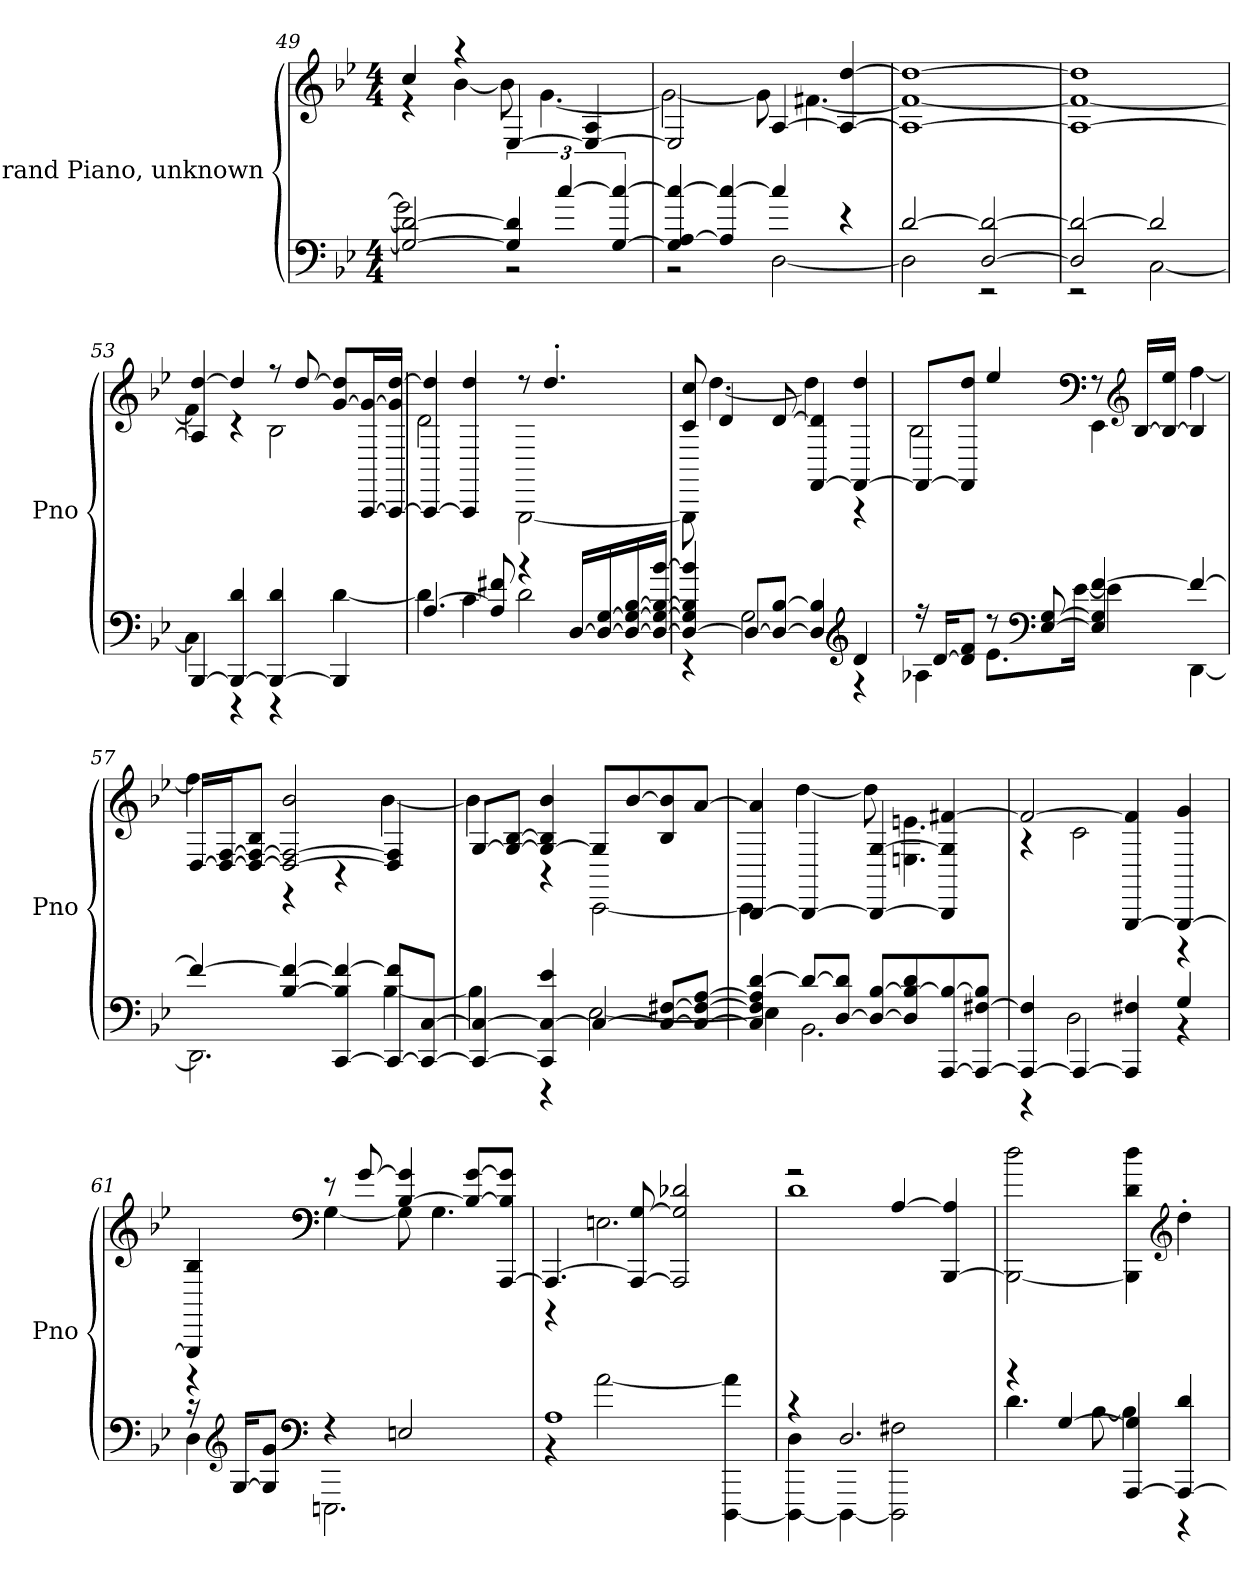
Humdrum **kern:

**kern	**kern
*part1	*part1
*staff2	*staff1
*I"Grand Piano, unknown	*
*I'Pno	*
*clefF4	*clefG2
*k[b-e-]	*k[b-e-]
*M4/4	*M4/4
=49	=49
*^	*^
2G/_ 2d/_	2g\]	4cc/	4r
.	.	4r	[4b-\
6G/] 6d/]	2r	[4E-/	8b-\]
.	.	.	[4.g\
[6cc/	.	.	.
.	.	4E-/_ 4A/	.
[6G/ 6cc/_	.	.	.
=50	=50	=50	=50
4G/] [4A/ 4cc/_	2r	2E-/]	2g\_
4A/] 4cc/_	.	.	.
4cc/]	[2D\	[4A/	8g\]
.	.	.	[4.f#X\
4r	.	4A/_ [4dd/	.
!!LO:LB:g=z	!!
=51	=51	=51	=51
[2d/	2D\]	1A_ 1dd_	1f#_
[2D/ 2d/_	2r	.	.
=52	=52	=52	=52
2D/] 2d/_	2r	1A_ 1dd]	1f#_
2d/]	[2C\	.	.
=53	=53	=53	=53
[4BBB-/	4C\]	4A/] [4dd/	4f#\]
4BBB-/_ 4d/	4r	4dd/]	4r
4BBB-/_ 4d/	4r	8r	2B-\
.	.	[8dd/	.
4BBB-/]	[4d\	[8g/ 8dd/]L	.
.	.	[16AAA/ 16g/_L	.
.	.	16AAA/_ 16g/] [16dd/JJ	.
=54	=54	=54	=54
[4.A/	4d\]	4AAA/_ 4dd/]	2d\
.	4c\	4AAA/] 4dd/	.
8A/] 8f#X/	.	.	.
4r	2d\	8r	[2GGG\
.	.	4.dd'/	.
[16D/LL	.	.	.
16D/_ [16G/	.	.	.
16D/_ 16G/_ [16B-/	.	.	.
16D/_ 16G/_ 16B-/_ [16b-/JJ	.	.	.
=55	=55	=55	=55
4D/_ 4G/] 4B-/] 4b-/]	4r	8c/ 8cc/	8GGG\]
.	.	4d/	[4.dd\
8D/L_	2G\	.	.
8D/_ [8B-/J	.	[8d/	.
4D/] 4B-/]	.	[4FF/ 4d/]	4dd\]
*clefG2	*	*	*
4d/	4r	4FF/_ 4dd/	4r
!!LO:LB:g=z	!!
=56	=56	=56	=56
16r	4A-X\	8FF/L_	2B-\
[16d/KL	.	.	.
8d/] 8f/J	.	8FF/] 8dd/J	.
8r	8.e-\L	4ee-/	.
*clefF4	*	*	*
[8E-/ [8G/	.	.	.
.	[16e-\Jk	.	.
*	*	*clefF4	*
4E-/] 4G/] [4f/	4e-\]	8r	4EE-\
*	*	*clefG2	*
.	.	[16B-/LL	.
.	.	16B-/_ 16ee-/JJ	.
4f/_	[4DD\	4B-/]	[4ff\
=57	=57	=57	=57
4f/_	2.DD\]	[16D/LL	4ff\]
.	.	16D/_ [16F/J	.
.	.	8D/_ 8F/_ 8B-/J	.
[4B-/ 4f/_	.	2D/_ 2F/_ 2b-/	4r
[4CC/ 4B-/] 4f/_	.	.	4r
8CC/_ 8f/]L	[4B-\	4D/] 4F/]	[4b-\
8CC/_ [8C/J	.	.	.
=58	=58	=58	=58
4CC/_ 4C/_	4B-\]	[8G/L	4b-\]
.	.	8G/_ [8B-/J	.
4CC/] 4C/_ 4e-/	4r	4G/_ 4B-/] 4b-/	4r
4C/_	[2E-\	8G/L]	[2CC\
.	.	[8b-/	.
8C/_ [8F#X/L	.	8B-/ 8b-/]	.
8C/_ 8F#/_ [8A/J	.	[8a/J	.
!!LO:LB:g=z	!!
=59	=59	=59	=59
4C/] 4F#/] 4A/] [4d/	4E-\]	[4BBB-/ 4a/]	4CC\]
8d/L_	2.BB-\	4BBB-/_	[4dd\
[8D/ 8d/]J	.	.	.
8D/_ [8B-/L	.	4BBB-/_ [4G/	8dd\]
8D/] 8B-/_ 8d/	.	.	4.En\ 4.en\
[8AAA/ 8B-/_	.	4BBB-/] 4G/] [4f#X/	.
8AAA/_ [8F#X/ 8B-/]J	.	.	.
=60	=60	=60	=60
4AAA/_ 4F#/]	4r	2f#/_	4r
4AAA/_	2D\	.	2c\
4AAA/] 4F#X/	.	[4GGG/ 4f#/]	.
4G/	4r	4GGG/_ 4g/	4r
=61	=61	=61	=61
16r	4D\	4GGG/] 4B-/	4r
*clefG2	*	*	*
[16G/KL	.	.	.
8G/] 8g/J	.	.	.
*clefF4	*	*clefF4	*
4r	2.EEEn\	8r	[4G\
.	.	[8g/	.
2En/	.	[4B-/ 4g/]	8G\]
.	.	.	4.G\
.	.	8B-/_ [8g/L	.
.	.	[8AAA/ 8B-/] 8g/]J	.
!!LO:PB:g=z	!!
=62	=62	=62	=62
1A	4r	4.AAA/_	4r
.	[2a\	.	2.En\
.	.	8AAA/_ [8G/	.
.	.	2AAA/] 2G/] 2d-X/	.
.	[4DDD\ 4a\]	.	.
=63	=63	=63	=63
4r	4DDD\_ 4D\	2r	1d
2.D/	4DDD\_	.	.
.	2DDD\] 2F#X\	[4A/	.
.	.	[4BBB-/ 4A/]	.
*	*	*v	*v
=64	=64	=64
4r	4.d\	2BBB-\_ 2dd\
[4G/	.	.
.	[8B-\	.
[4AAA/ 4G/]	4B-\]	4BBB-\] 4d\ 4dd\
*	*	*clefG2
4AAA/_ 4d/	4r	4dd'\
*v	*v	*
=	=
*-	*-
